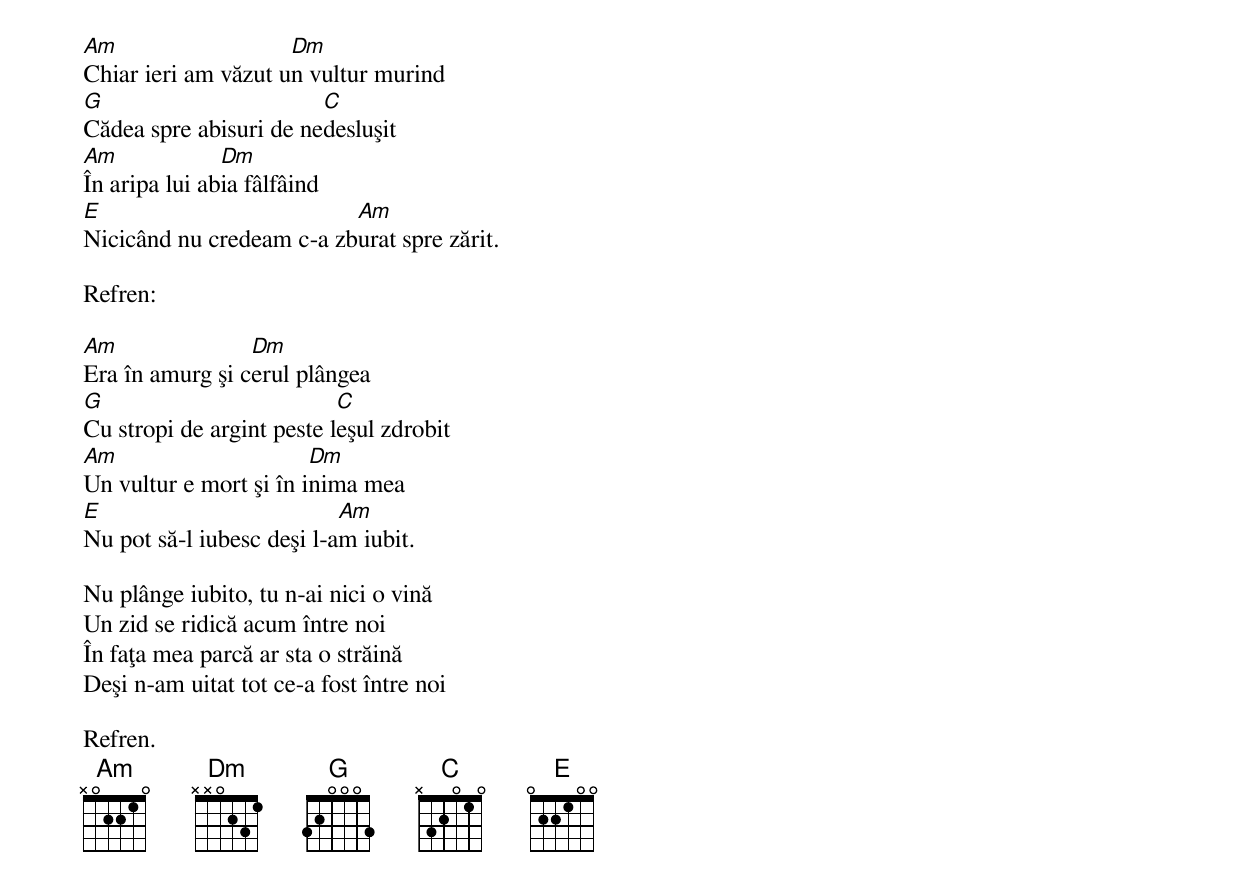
Am                   Dm
Chiar ieri am văzut un vultur murind
G                       C
Cădea spre abisuri de nedesluşit
Am             Dm
În aripa lui abia fâlfâind
E                         Am
Nicicând nu credeam c-a zburat spre zărit.

Refren:

Am               Dm
Era în amurg şi cerul plângea
G                          C
Cu stropi de argint peste leşul zdrobit
Am                      Dm
Un vultur e mort şi în inima mea
E                          Am
Nu pot să-l iubesc deşi l-am iubit.

Nu plânge iubito, tu n-ai nici o vină
Un zid se ridică acum între noi
În faţa mea parcă ar sta o străină
Deşi n-am uitat tot ce-a fost între noi

Refren.
